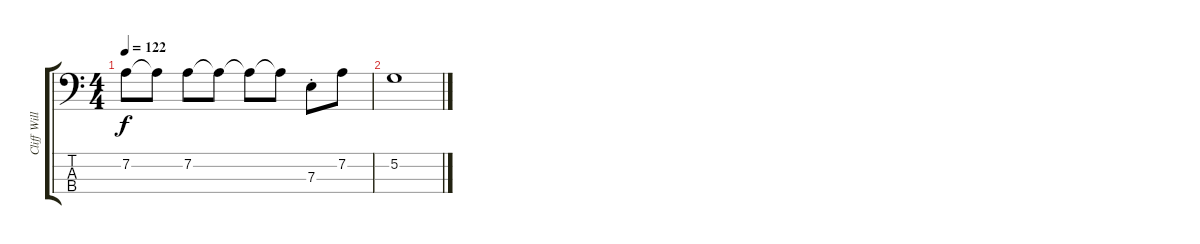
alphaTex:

\track ("Cliff Williams" "Cliff Will") {instrument electricbassfinger}
\staff {score tabs}
\tuning (G2 D2 A1 E1) {hide}
\ts (4 4)
\tempo 122
\clef f4
\ks c
7.2.8{dy f} 7.2{t}.8 7.2.8 7.2{t}.8 7.2{t}.8 7.2{t}.8 7.3{st}.8 7.2.8 |
5.2.1
